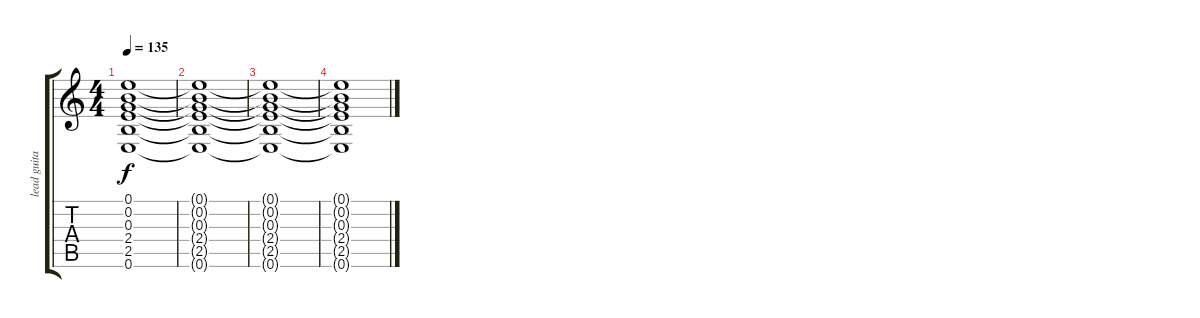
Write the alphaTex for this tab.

\track ("lead guitar" "lead guita") {instrument distortionguitar}
\staff {score tabs}
\tuning (E4 B3 G3 D3 A2 E2) {hide}
\ts (4 4)
\tempo 135
\clef g2
\ks c
(0.1 0.2 0.3 2.4 2.5 0.6).1{dy f} |
(0.1{t} 0.2{t} 0.3{t} 2.4{t} 2.5{t} 0.6{t}).1 |
(0.1{t} 0.2{t} 0.3{t} 2.4{t} 2.5{t} 0.6{t}).1 |
(0.1{t} 0.2{t} 0.3{t} 2.4{t} 2.5{t} 0.6{t}).1
